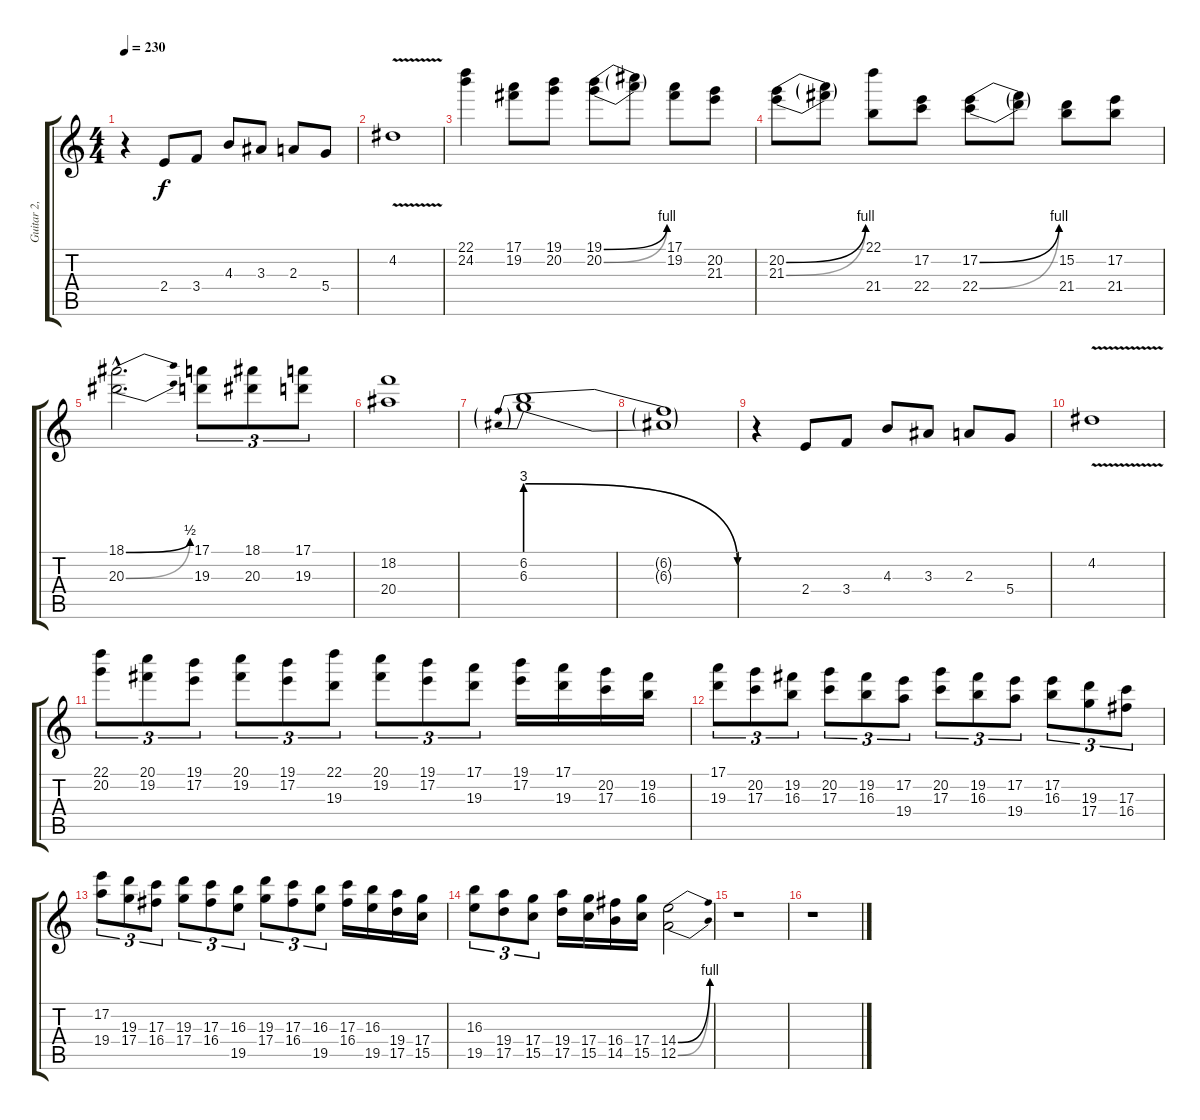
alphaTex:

\track ("Guitar 2, Dime" "Guitar 2, ") {instrument distortionguitar}
\staff {score tabs}
\tuning (E4 B3 G3 D3 A2 E2) {hide}
\ts (4 4)
\tempo 230
\clef g2
\ks c
r.4{dy f} 2.4.8 3.4.8 4.3.8 3.3.8 2.3.8 5.4.8 |
4.2{v}.1 |
(22.1 24.2).4 (17.1 19.2).8 (19.1 20.2).8 (19.1{be (bend 0 0 60 4)} 20.2{be (bend 0 0 60 4)}).8 (19.1{t} 20.2{t}).8 (17.1 19.2).8 (20.2 21.3).8 |
(20.2{be (bend 0 0 60 4)} 21.3{be (bend 0 0 60 4)}).8 (20.2{t} 21.3{t}).8 (22.1 21.4).8 (17.2 22.4).8 (17.2{be (bend 0 0 60 4)} 22.4{be (bend 0 0 60 4)}).8 (17.2{t} 22.4{t}).8 (15.2 21.4).8 (17.2 21.4).8 |
(18.1{be (bend 0 0 60 2) hac} 20.3{be (bend 0 0 60 2) hac}).2{d} (17.1 19.3).8{tu (3 2)} (18.1 20.3).8{tu (3 2)} (17.1 19.3).8{tu (3 2)} |
(18.2 20.4).1 |
(6.2{be (prebendrelease 0 12 60 0)} 6.3{be (prebendrelease 0 12 60 0)}).1 |
(6.2{t} 6.3{t}).1 |
r.4 2.4.8 3.4.8 4.3.8 3.3.8 2.3.8 5.4.8 |
4.2{v}.1 |
(22.1 20.2).8{tu (3 2)} (20.1 19.2).8{tu (3 2)} (19.1 17.2).8{tu (3 2)} (20.1 19.2).8{tu (3 2)} (19.1 17.2).8{tu (3 2)} (22.1 19.3).8{tu (3 2)} (20.1 19.2).8{tu (3 2)} (19.1 17.2).8{tu (3 2)} (17.1 19.3).8{tu (3 2)} (19.1 17.2).16 (17.1 19.3).16 (20.2 17.3).16 (19.2 16.3).16 |
(17.1 19.3).8{tu (3 2)} (20.2 17.3).8{tu (3 2)} (19.2 16.3).8{tu (3 2)} (20.2 17.3).8{tu (3 2)} (19.2 16.3).8{tu (3 2)} (17.2 19.4).8{tu (3 2)} (20.2 17.3).8{tu (3 2)} (19.2 16.3).8{tu (3 2)} (17.2 19.4).8{tu (3 2)} (17.2 16.3).8{tu (3 2)} (19.3 17.4).8{tu (3 2)} (17.3 16.4).8{tu (3 2)} |
(17.2 19.4).8{tu (3 2)} (19.3 17.4).8{tu (3 2)} (17.3 16.4).8{tu (3 2)} (19.3 17.4).8{tu (3 2)} (17.3 16.4).8{tu (3 2)} (16.3 19.5).8{tu (3 2)} (19.3 17.4).8{tu (3 2)} (17.3 16.4).8{tu (3 2)} (16.3 19.5).8{tu (3 2)} (17.3 16.4).16 (16.3 19.5).16 (19.4 17.5).16 (17.4 15.5).16 |
(16.3 19.5).8{tu (3 2)} (19.4 17.5).8{tu (3 2)} (17.4 15.5).8{tu (3 2)} (19.4 17.5).16 (17.4 15.5).16 (16.4 14.5).16 (17.4 15.5).16 (14.4{be (bend 0 0 60 4)} 12.5{be (bend 0 0 60 4)}).2 |
r.1 |
r.1
